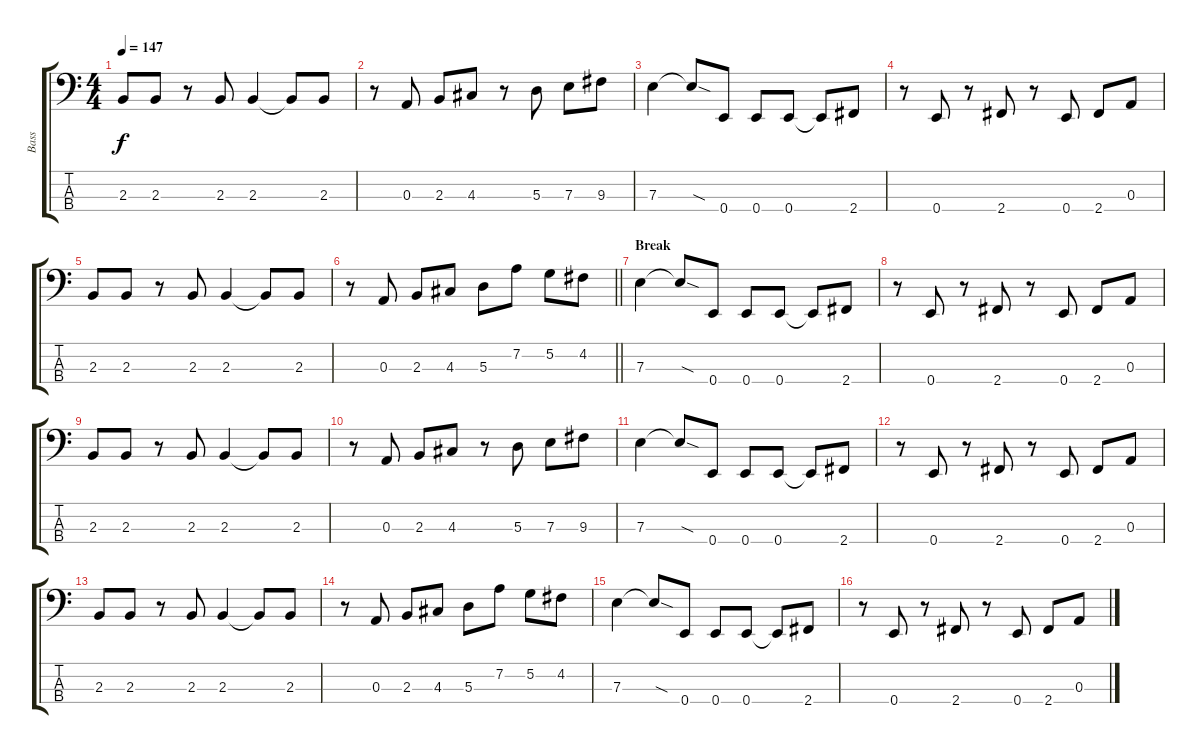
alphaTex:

\track ("Bass" "Bass") {instrument electricbassfinger}
\staff {score tabs}
\tuning (G2 D2 A1 E1) {hide}
\ts (4 4)
\tempo 147
\clef f4
\ks c
2.3.8{dy f} 2.3.8 r.8 2.3.8 2.3.4 2.3{t}.8 2.3.8 |
r.8 0.3.8 2.3.8 4.3.8 r.8 5.3.8 7.3.8 9.3.8 |
7.3.4 7.3{sod t}.8 0.4.8 0.4.8 0.4.8 0.4{t}.8 2.4.8 |
r.8 0.4.8 r.8 2.4.8 r.8 0.4.8 2.4.8 0.3.8 |
2.3.8 2.3.8 r.8 2.3.8 2.3.4 2.3{t}.8 2.3.8 |
\barLineRight lightlight
r.8 0.3.8 2.3.8 4.3.8 5.3.8 7.2.8 5.2.8 4.2.8 |
\section ("" "Break")
7.3.4 7.3{sod t}.8 0.4.8 0.4.8 0.4.8 0.4{t}.8 2.4.8 |
r.8 0.4.8 r.8 2.4.8 r.8 0.4.8 2.4.8 0.3.8 |
2.3.8 2.3.8 r.8 2.3.8 2.3.4 2.3{t}.8 2.3.8 |
r.8 0.3.8 2.3.8 4.3.8 r.8 5.3.8 7.3.8 9.3.8 |
7.3.4 7.3{sod t}.8 0.4.8 0.4.8 0.4.8 0.4{t}.8 2.4.8 |
r.8 0.4.8 r.8 2.4.8 r.8 0.4.8 2.4.8 0.3.8 |
2.3.8 2.3.8 r.8 2.3.8 2.3.4 2.3{t}.8 2.3.8 |
r.8 0.3.8 2.3.8 4.3.8 5.3.8 7.2.8 5.2.8 4.2.8 |
7.3.4 7.3{sod t}.8 0.4.8 0.4.8 0.4.8 0.4{t}.8 2.4.8 |
r.8 0.4.8 r.8 2.4.8 r.8 0.4.8 2.4.8 0.3.8
